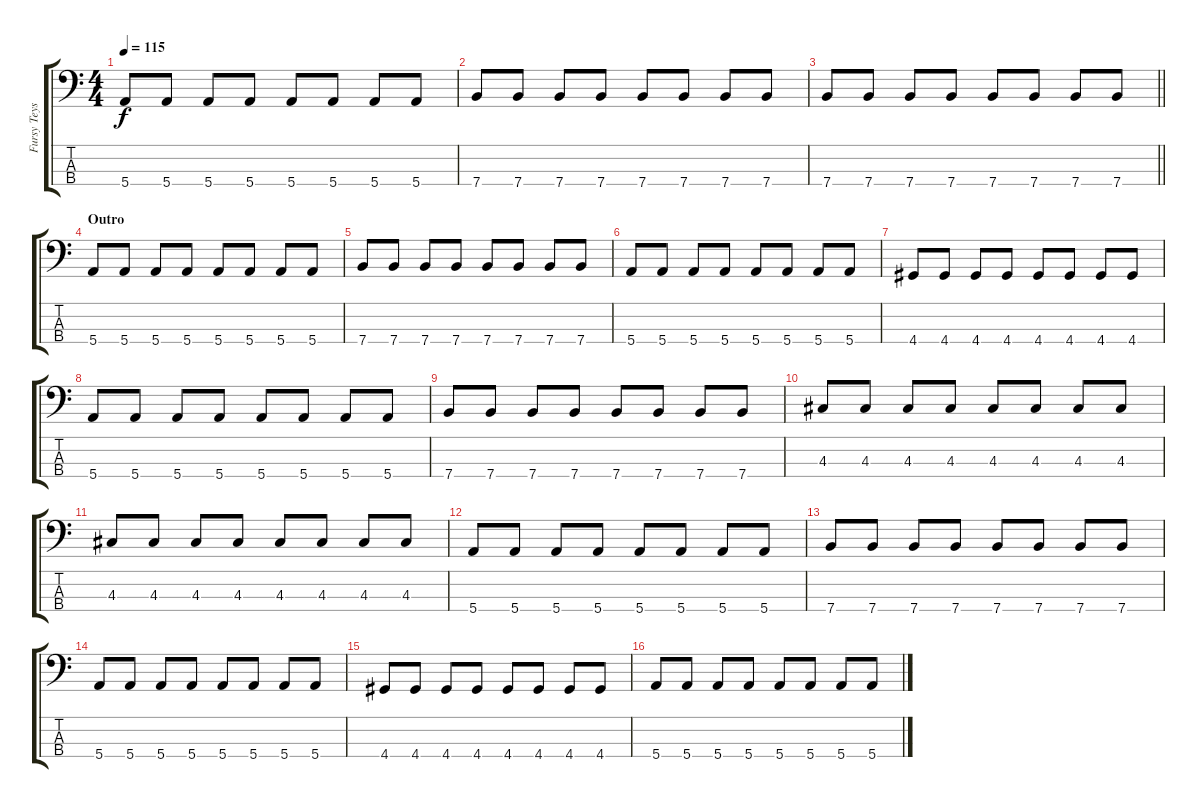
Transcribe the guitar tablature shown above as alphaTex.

\track ("Fursy Teyssier" "Fursy Teys") {instrument electricbassfinger}
\staff {score tabs}
\tuning (G2 D2 A1 E1) {hide}
\ts (4 4)
\tempo 115
\clef f4
\ks c
5.4.8{dy f} 5.4.8 5.4.8 5.4.8 5.4.8 5.4.8 5.4.8 5.4.8 |
7.4.8 7.4.8 7.4.8 7.4.8 7.4.8 7.4.8 7.4.8 7.4.8 |
\barLineRight lightlight
7.4.8 7.4.8 7.4.8 7.4.8 7.4.8 7.4.8 7.4.8 7.4.8 |
\section ("" "Outro")
5.4.8 5.4.8 5.4.8 5.4.8 5.4.8 5.4.8 5.4.8 5.4.8 |
7.4.8 7.4.8 7.4.8 7.4.8 7.4.8 7.4.8 7.4.8 7.4.8 |
5.4.8 5.4.8 5.4.8 5.4.8 5.4.8 5.4.8 5.4.8 5.4.8 |
4.4.8 4.4.8 4.4.8 4.4.8 4.4.8 4.4.8 4.4.8 4.4.8 |
5.4.8 5.4.8 5.4.8 5.4.8 5.4.8 5.4.8 5.4.8 5.4.8 |
7.4.8 7.4.8 7.4.8 7.4.8 7.4.8 7.4.8 7.4.8 7.4.8 |
4.3.8 4.3.8 4.3.8 4.3.8 4.3.8 4.3.8 4.3.8 4.3.8 |
4.3.8 4.3.8 4.3.8 4.3.8 4.3.8 4.3.8 4.3.8 4.3.8 |
5.4.8 5.4.8 5.4.8 5.4.8 5.4.8 5.4.8 5.4.8 5.4.8 |
7.4.8 7.4.8 7.4.8 7.4.8 7.4.8 7.4.8 7.4.8 7.4.8 |
5.4.8 5.4.8 5.4.8 5.4.8 5.4.8 5.4.8 5.4.8 5.4.8 |
4.4.8 4.4.8 4.4.8 4.4.8 4.4.8 4.4.8 4.4.8 4.4.8 |
5.4.8 5.4.8 5.4.8 5.4.8 5.4.8 5.4.8 5.4.8 5.4.8
